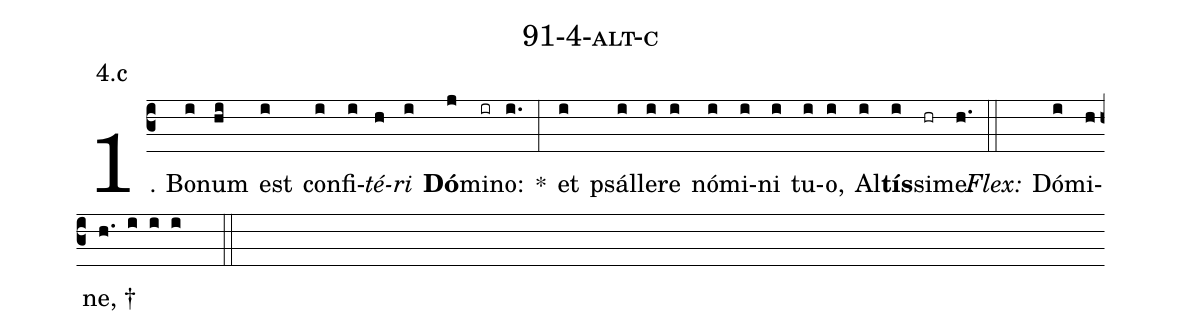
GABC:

name: 91-4-alt-c;
annotation: 4.c;
%%
(c3)1. Bo(i)num(hi) est(i) con(i)fi(i)<i>té</i>(h)<i>ri</i>(i) <b>Dó</b>(j)mi(ir)no:(i.) *(:) et(i) psál(i)le(i)re(i) nó(i)mi(i)ni(i) tu(i)o,(i) Al(i)<b>tís</b>(i)si(hr)me.(h.) (::)
<i>Flex:</i>()  Dó(i)mi(h)ne, †(h. i i i  ::)
